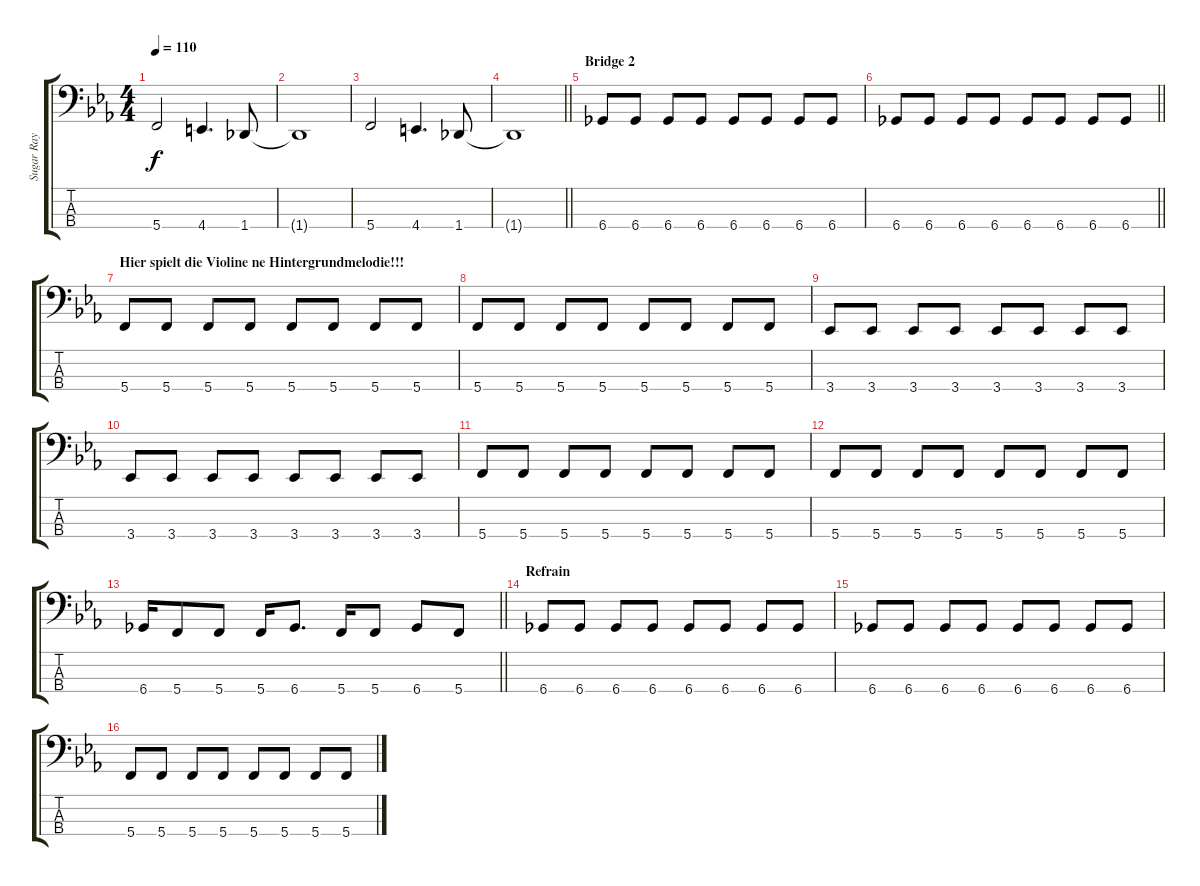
\track ("Sugar Ray Runge" "Sugar Ray ") {instrument synthbass1}
\staff {score tabs}
\tuning (F2 C2 G1 C1) {hide}
\ts (4 4)
\tempo 110
\clef f4
\ks cminor
5.4.2{dy f} 4.4.4{d} 1.4.8 |
1.4{t}.1 |
5.4.2 4.4.4{d} 1.4.8 |
\barLineRight lightlight
1.4{t}.1 |
\section ("" "Bridge 2")
6.4.8 6.4.8 6.4.8 6.4.8 6.4.8 6.4.8 6.4.8 6.4.8 |
\barLineRight lightlight
6.4.8 6.4.8 6.4.8 6.4.8 6.4.8 6.4.8 6.4.8 6.4.8 |
\section ("" "Hier spielt die Violine ne Hintergrundmelodie!!!")
5.4.8 5.4.8 5.4.8 5.4.8 5.4.8 5.4.8 5.4.8 5.4.8 |
5.4.8 5.4.8 5.4.8 5.4.8 5.4.8 5.4.8 5.4.8 5.4.8 |
3.4.8 3.4.8 3.4.8 3.4.8 3.4.8 3.4.8 3.4.8 3.4.8 |
3.4.8 3.4.8 3.4.8 3.4.8 3.4.8 3.4.8 3.4.8 3.4.8 |
5.4.8 5.4.8 5.4.8 5.4.8 5.4.8 5.4.8 5.4.8 5.4.8 |
5.4.8 5.4.8 5.4.8 5.4.8 5.4.8 5.4.8 5.4.8 5.4.8 |
\barLineRight lightlight
6.4.16 5.4.8 5.4.8 5.4.16 6.4.8{d} 5.4.16 5.4.8 6.4.8 5.4.8 |
\section ("" "Refrain")
6.4.8 6.4.8 6.4.8 6.4.8 6.4.8 6.4.8 6.4.8 6.4.8 |
6.4.8 6.4.8 6.4.8 6.4.8 6.4.8 6.4.8 6.4.8 6.4.8 |
5.4.8 5.4.8 5.4.8 5.4.8 5.4.8 5.4.8 5.4.8 5.4.8
